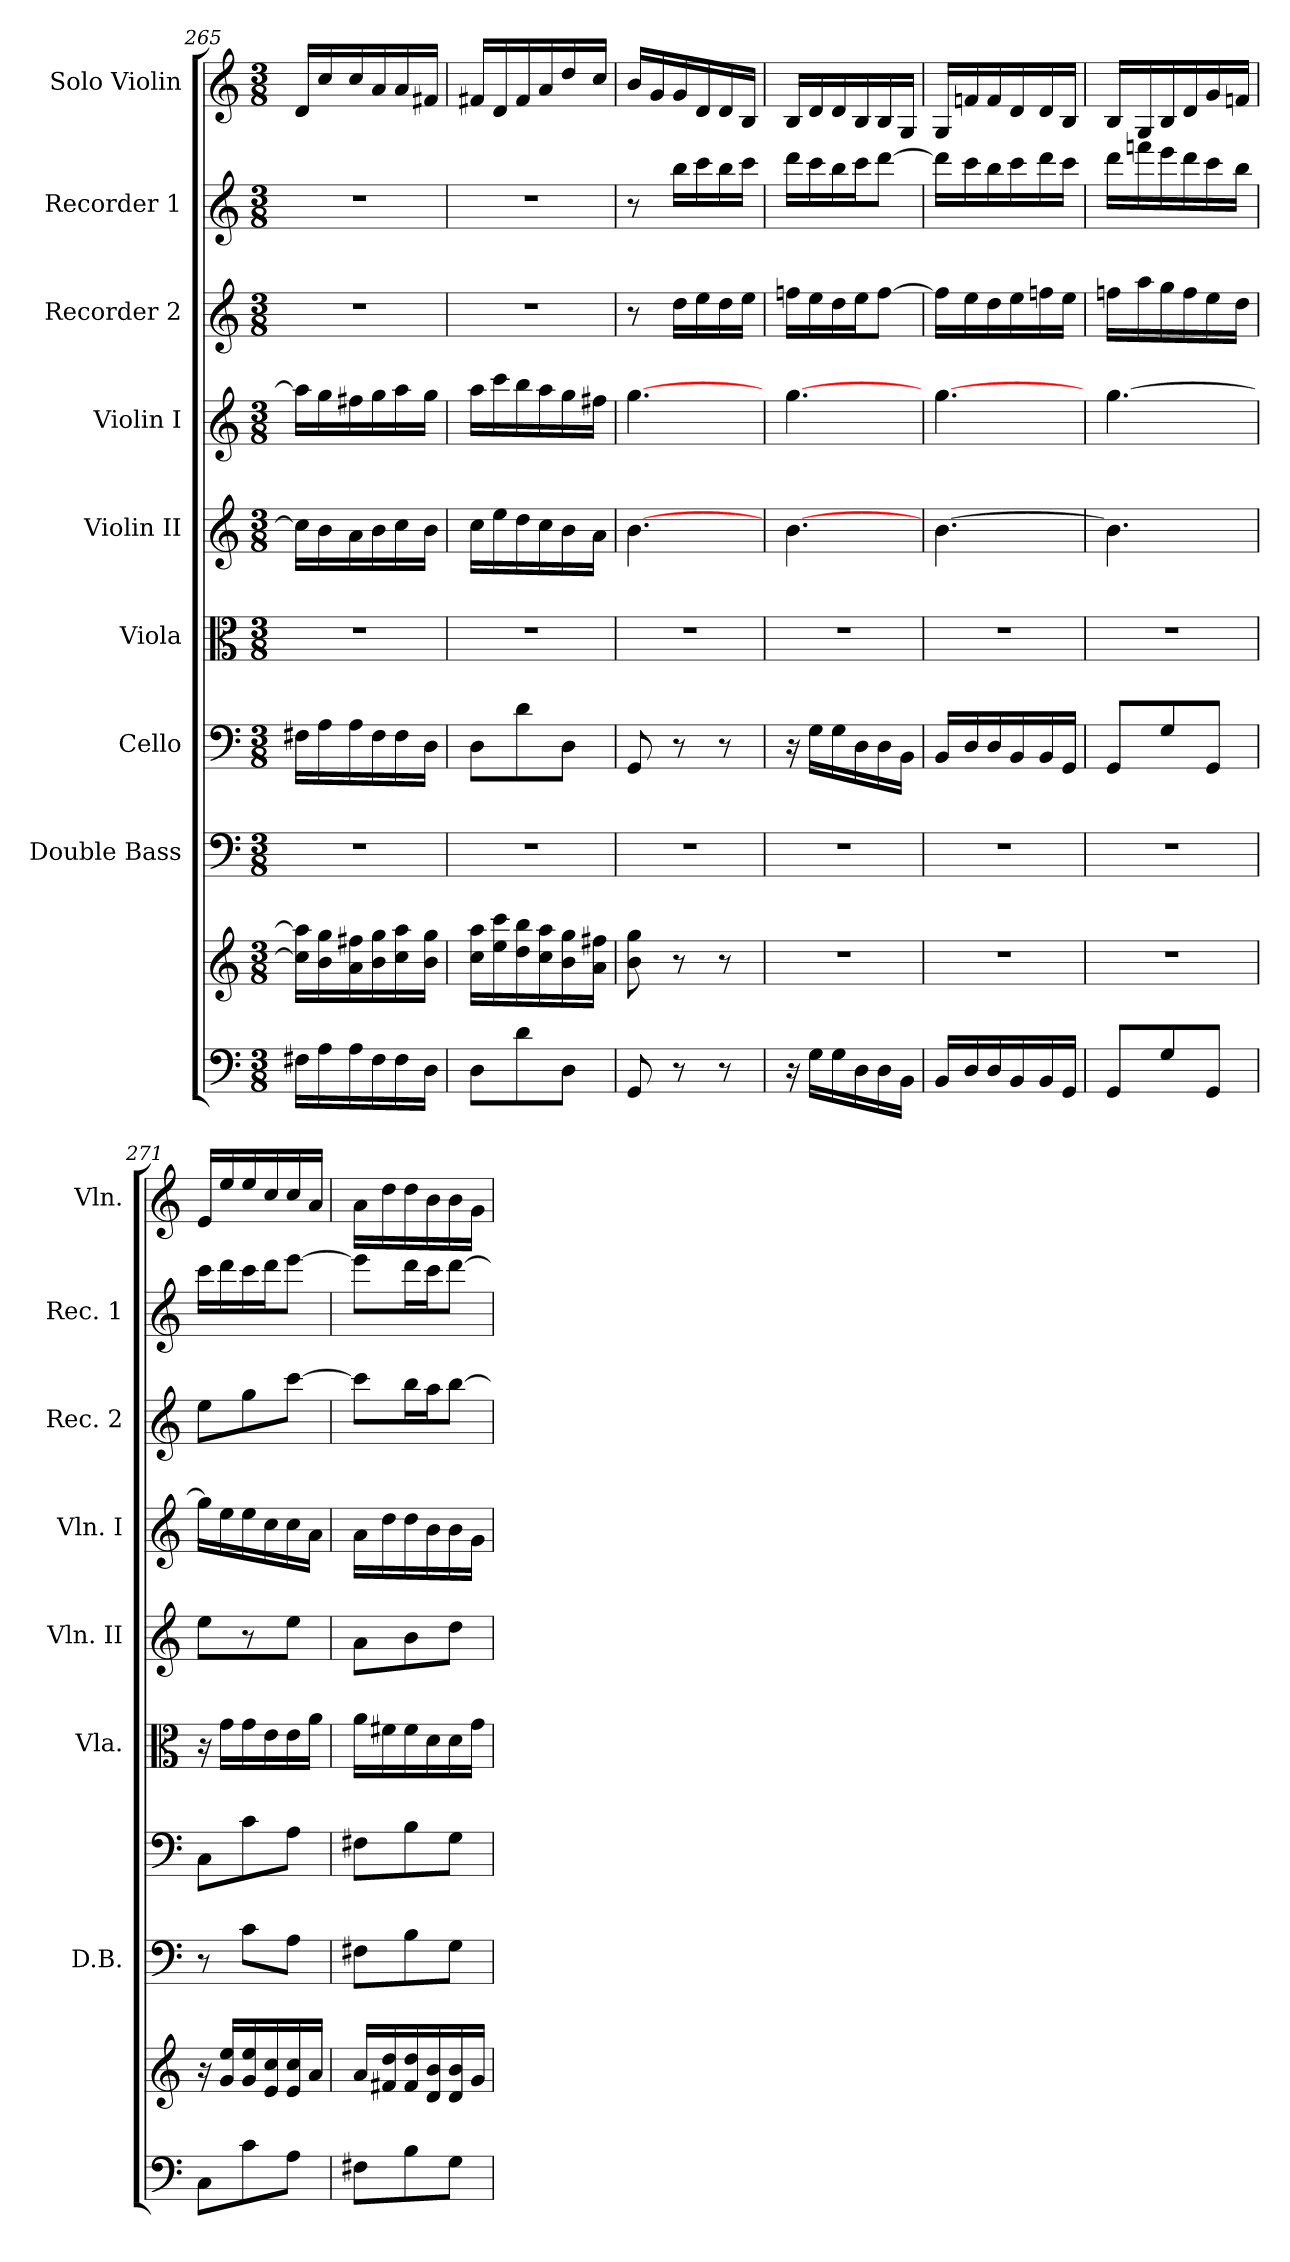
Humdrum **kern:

**kern	**kern	**kern	**kern	**kern	**kern	**kern	**kern	**kern	**kern
*part9	*part9	*part8	*part7	*part6	*part5	*part4	*part3	*part2	*part1
*staff10	*staff9	*staff8	*staff7	*staff6	*staff5	*staff4	*staff3	*staff2	*staff1
*	*	*I"Double Bass	*I"Cello	*I"Viola	*I"Violin II	*I"Violin I	*I"Recorder 2	*I"Recorder 1	*I"Solo Violin
*	*	*I'D.B.	*	*I'Vla.	*I'Vln. II	*I'Vln. I	*I'Rec. 2	*I'Rec. 1	*I'Vln.
*clefF4	*clefG2	*clefF4	*clefF4	*clefC3	*clefG2	*clefG2	*clefG2	*clefG2	*clefG2
*	*	*ITrd7c12	*	*	*	*	*	*	*
*M3/8	*M3/8	*M3/8	*M3/8	*M3/8	*M3/8	*M3/8	*M3/8	*M3/8	*M3/8
=265	=265	=265	=265	=265	=265	=265	=265	=265	=265
16F#\LL	16cc]\ 16aa]\LL	4.r	16F#\LL	4.r	16cc\LL]	16aa\LL]	4.r	4.r	16d/LL
16A\	16b\ 16gg\	.	16A\	.	16b\	16gg\	.	.	16cc/
16A\	16a\ 16ff#\	.	16A\	.	16a\	16ff#\	.	.	16cc/
16F#\	16b\ 16gg\	.	16F#\	.	16b\	16gg\	.	.	16a/
16F#\	16cc\ 16aa\	.	16F#\	.	16cc\	16aa\	.	.	16a/
16D\JJ	16b\ 16gg\JJ	.	16D\JJ	.	16b\JJ	16gg\JJ	.	.	16f#/JJ
=266	=266	=266	=266	=266	=266	=266	=266	=266	=266
8D\L	16cc\ 16aa\LL	4.r	8D\L	4.r	16cc\LL	16aa\LL	4.r	4.r	16f#/LL
.	16ee\ 16ccc\	.	.	.	16ee\	16ccc\	.	.	16d/
8d\	16dd\ 16bb\	.	8d\	.	16dd\	16bb\	.	.	16f#/
.	16cc\ 16aa\	.	.	.	16cc\	16aa\	.	.	16a/
8D\J	16b\ 16gg\	.	8D\J	.	16b\	16gg\	.	.	16dd/
.	16a\ 16ff#\JJ	.	.	.	16a\JJ	16ff#\JJ	.	.	16cc/JJ
!!LO:LB:g=z
=267	=267	=267	=267	=267	=267	=267	=267	=267	=267
8GG/	8b\ 8gg\	4.r	8GG/	4.r	[4.b\	[4.gg\	8r	8r	16b/LL
.	.	.	.	.	.	.	.	.	16g/
8r	8r	.	8r	.	.	.	16dd\LL	16bb\LL	16g/
.	.	.	.	.	.	.	16ee\	16ccc\	16d/
8r	8r	.	8r	.	.	.	16dd\	16bb\	16d/
.	.	.	.	.	.	.	16ee\JJ	16ccc\JJ	16B/JJ
=268	=268	=268	=268	=268	=268	=268	=268	=268	=268
16r	4.r	4.r	16r	4.r	[4.b\	[4.gg\	16ffn\LL	16ddd\LL	16B/LL
16G\LL	.	.	16G\LL	.	.	.	16ee\	16ccc\	16d/
16G\	.	.	16G\	.	.	.	16dd\	16bb\	16d/
16D\	.	.	16D\	.	.	.	16ee\J	16ccc\J	16B/
16D\	.	.	16D\	.	.	.	[8ff\J	[8ddd\J	16B/
16BB\JJ	.	.	16BB\JJ	.	.	.	.	.	16G/JJ
=269	=269	=269	=269	=269	=269	=269	=269	=269	=269
16BB/LL	4.r	4.r	16BB/LL	4.r	[4.b\	[4.gg\	16ff\LL]	16ddd\LL]	16G/LL
16D/	.	.	16D/	.	.	.	16ee\	16ccc\	16fn/
16D/	.	.	16D/	.	.	.	16dd\	16bb\	16f/
16BB/	.	.	16BB/	.	.	.	16ee\	16ccc\	16d/
16BB/	.	.	16BB/	.	.	.	16ffn\	16ddd\	16d/
16GG/JJ	.	.	16GG/JJ	.	.	.	16ee\JJ	16ccc\JJ	16B/JJ
=270	=270	=270	=270	=270	=270	=270	=270	=270	=270
8GG/L	4.r	4.r	8GG/L	4.r	4.b\]	[4.gg\	16ffn\LL	16ddd\LL	16B/LL
.	.	.	.	.	.	.	16aa\	16fffn\	16G/
8G/	.	.	8G/	.	.	.	16gg\	16eee\	16B/
.	.	.	.	.	.	.	16ff\	16ddd\	16d/
8GG/J	.	.	8GG/J	.	.	.	16ee\	16ccc\	16g/
.	.	.	.	.	.	.	16dd\JJ	16bb\JJ	16fn/JJ
=271	=271	=271	=271	=271	=271	=271	=271	=271	=271
8C\L	16r	8r	8C\L	16r	8ee\L	16gg\LL]	8ee\L	16ccc\LL	16e/LL
.	16g/ 16ee/LL	.	.	16g\LL	.	16ee\	.	16ddd\	16ee/
8c\	16g/ 16ee/	8C\L	8c\	16g\	8r	16ee\	8gg\	16ccc\	16ee/
.	16e/ 16cc/	.	.	16e\	.	16cc\	.	16ddd\J	16cc/
8A\J	16e/ 16cc/	8AA\J	8A\J	16e\	8ee\J	16cc\	[8ccc\J	[8eee\J	16cc/
.	16a/JJ	.	.	16a\JJ	.	16a\JJ	.	.	16a/JJ
=272	=272	=272	=272	=272	=272	=272	=272	=272	=272
8F#\L	16a/LL	8FF#\L	8F#\L	16a\LL	8a\L	16a\LL	8ccc\L]	8eee\L]	16a\LL
.	16f#/ 16dd/	.	.	16f#\	.	16dd\	.	.	16dd\
8B\	16f#/ 16dd/	8BB\	8B\	16f#\	8b\	16dd\	16bb\L	16ddd\L	16dd\
.	16d/ 16b/	.	.	16d\	.	16b\	16aa\J	16ccc\J	16b\
8G\J	16d/ 16b/	8GG\J	8G\J	16d\	8dd\J	16b\	[8bb\J	[8ddd\J	16b\
.	16g/JJ	.	.	16g\JJ	.	16g\JJ	.	.	16g\JJ
=	=	=	=	=	=	=	=	=	=
*-	*-	*-	*-	*-	*-	*-	*-	*-	*-
